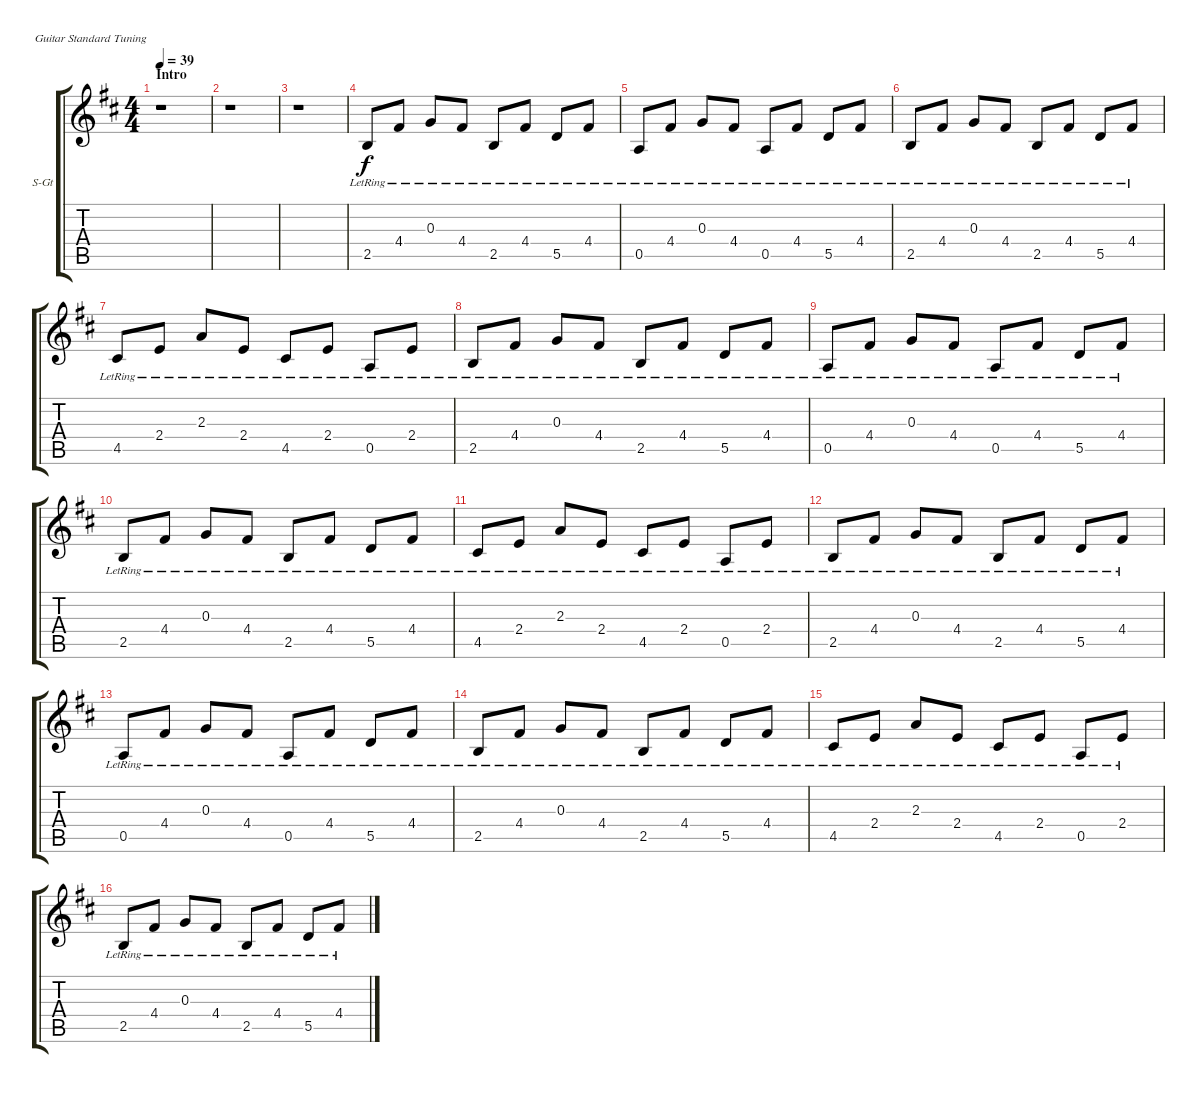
\bracketExtendMode groupsimilarinstruments
\firstSystemTrackNameOrientation horizontal
\otherSystemsTrackNameOrientation horizontal
\track ("Guitare 1 " "S-Gt") {instrument acousticguitarsteel}
\staff {score tabs}
\tuning (E4 B3 G3 D3 A2 E2)
\ts (4 4)
\section ("" "Intro")
\tempo 39
\clef g2
\ks d
r.1{dy f instrument acousticguitarsteel} |
r.1 |
r.1 |
2.5{lr}.8 4.4{lr}.8 0.3{lr}.8 4.4{lr}.8 2.5{lr}.8 4.4{lr}.8 5.5{lr}.8 4.4{lr}.8 |
0.5{lr}.8 4.4{lr}.8 0.3{lr}.8 4.4{lr}.8 0.5{lr}.8 4.4{lr}.8 5.5{lr}.8 4.4{lr}.8 |
2.5{lr}.8 4.4{lr}.8 0.3{lr}.8 4.4{lr}.8 2.5{lr}.8 4.4{lr}.8 5.5{lr}.8 4.4{lr}.8 |
4.5{lr}.8 2.4{lr}.8 2.3{lr}.8 2.4{lr}.8 4.5{lr}.8 2.4{lr}.8 0.5{lr}.8 2.4{lr}.8 |
2.5{lr}.8 4.4{lr}.8 0.3{lr}.8 4.4{lr}.8 2.5{lr}.8 4.4{lr}.8 5.5{lr}.8 4.4{lr}.8 |
0.5{lr}.8 4.4{lr}.8 0.3{lr}.8 4.4{lr}.8 0.5{lr}.8 4.4{lr}.8 5.5{lr}.8 4.4{lr}.8 |
2.5{lr}.8 4.4{lr}.8 0.3{lr}.8 4.4{lr}.8 2.5{lr}.8 4.4{lr}.8 5.5{lr}.8 4.4{lr}.8 |
4.5{lr}.8 2.4{lr}.8 2.3{lr}.8 2.4{lr}.8 4.5{lr}.8 2.4{lr}.8 0.5{lr}.8 2.4{lr}.8 |
2.5{lr}.8 4.4{lr}.8 0.3{lr}.8 4.4{lr}.8 2.5{lr}.8 4.4{lr}.8 5.5{lr}.8 4.4{lr}.8 |
0.5{lr}.8 4.4{lr}.8 0.3{lr}.8 4.4{lr}.8 0.5{lr}.8 4.4{lr}.8 5.5{lr}.8 4.4{lr}.8 |
2.5{lr}.8 4.4{lr}.8 0.3{lr}.8 4.4{lr}.8 2.5{lr}.8 4.4{lr}.8 5.5{lr}.8 4.4{lr}.8 |
4.5{lr}.8 2.4{lr}.8 2.3{lr}.8 2.4{lr}.8 4.5{lr}.8 2.4{lr}.8 0.5{lr}.8 2.4{lr}.8 |
2.5{lr}.8 4.4{lr}.8 0.3{lr}.8 4.4{lr}.8 2.5{lr}.8 4.4{lr}.8 5.5{lr}.8 4.4{lr}.8
